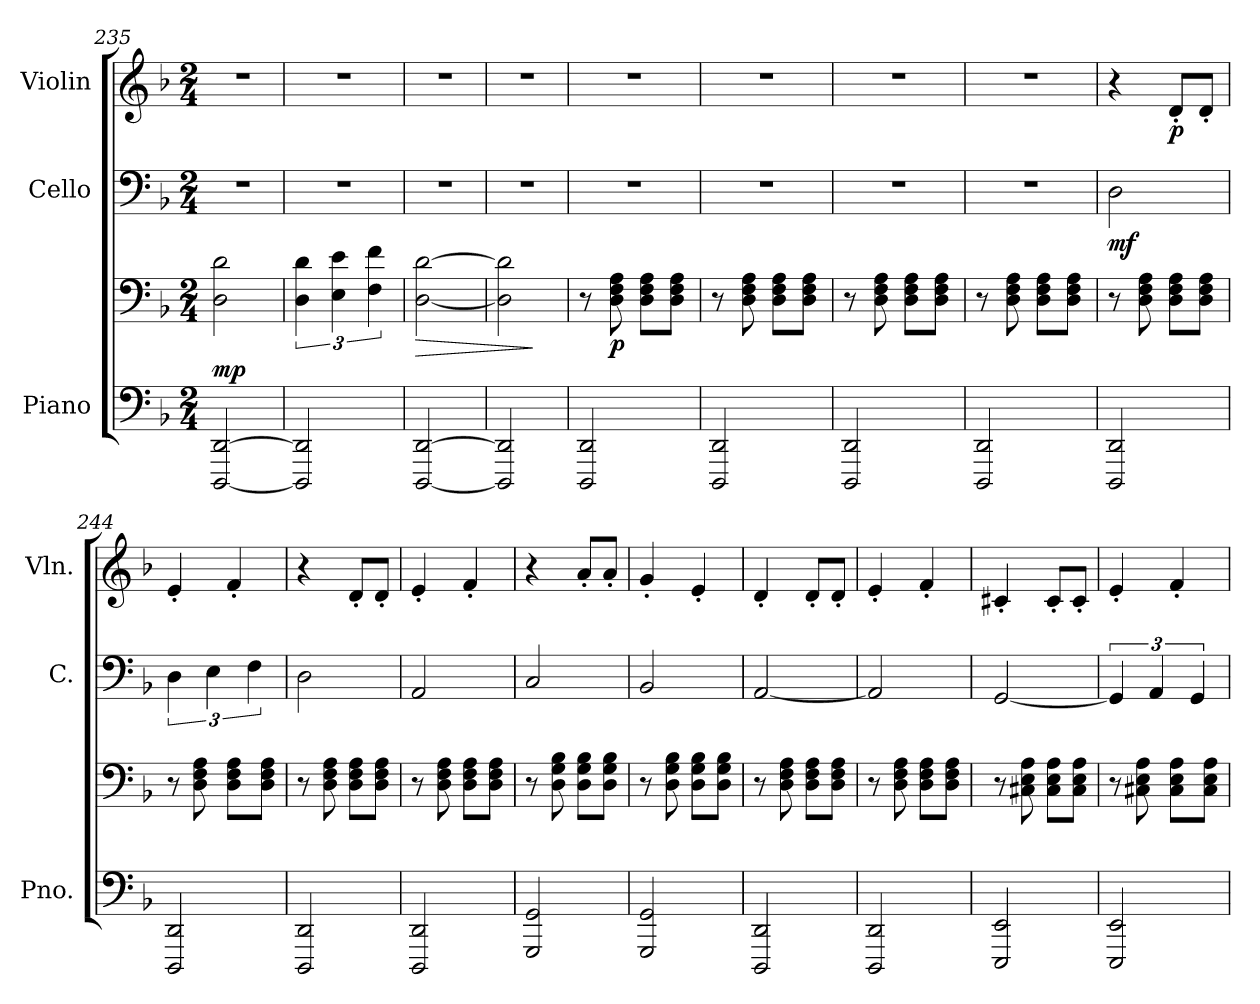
**kern	**kern	**dynam	**kern	**dynam	**kern	**dynam
*part3	*part3	*part3	*part2	*part2	*part1	*part1
*staff4	*staff3	*staff3/4	*staff2	*staff2	*staff1	*staff1
*I"Piano	*	*	*I"Cello	*	*I"Violin	*
*I'Pno.	*	*	*I'C.	*	*I'Vln.	*
*clefF4	*clefF4	*	*clefF4	*	*clefG2	*
*k[b-]	*k[b-]	*	*k[b-]	*	*k[b-]	*
*M2/4	*M2/4	*	*M2/4	*	*M2/4	*
=235	=235	=235	=235	=235	=235	=235
!	!	!LO:DY:a=2	!	!	!	!
[2DDD/ [2DD/	2D\ 2d\	mp	2r	.	2r	.
=236	=236	=236	=236	=236	=236	=236
2DDD/] 2DD/]	6D\ 6d\	.	2r	.	2r	.
.	6E\ 6e\	.	.	.	.	.
.	6F\ 6f\	.	.	.	.	.
=237	=237	=237	=237	=237	=237	=237
!	!	!LO:HP:b	!	!	!	!
[2DDD/ [2DD/	[2D\ [2d\	>	2r	.	2r	.
=238	=238	=238	=238	=238	=238	=238
2DDD/] 2DD/]	2D\] 2d\]	.	2r	.	2r	.
.	.	]	.	.	.	.
!!LO:PB:g=z
=239	=239	=239	=239	=239	=239	=239
2DDD/ 2DD/	8r	.	2r	.	2r	.
!	!	!LO:DY:b	!	!	!	!
.	8D\ 8F\ 8A\	p	.	.	.	.
.	8D\ 8F\ 8A\L	.	.	.	.	.
.	8D\ 8F\ 8A\J	.	.	.	.	.
=240	=240	=240	=240	=240	=240	=240
2DDD/ 2DD/	8r	.	2r	.	2r	.
.	8D\ 8F\ 8A\	.	.	.	.	.
.	8D\ 8F\ 8A\L	.	.	.	.	.
.	8D\ 8F\ 8A\J	.	.	.	.	.
=241	=241	=241	=241	=241	=241	=241
2DDD/ 2DD/	8r	.	2r	.	2r	.
.	8D\ 8F\ 8A\	.	.	.	.	.
.	8D\ 8F\ 8A\L	.	.	.	.	.
.	8D\ 8F\ 8A\J	.	.	.	.	.
=242	=242	=242	=242	=242	=242	=242
2DDD/ 2DD/	8r	.	2r	.	2r	.
.	8D\ 8F\ 8A\	.	.	.	.	.
.	8D\ 8F\ 8A\L	.	.	.	.	.
.	8D\ 8F\ 8A\J	.	.	.	.	.
=243	=243	=243	=243	=243	=243	=243
!	!	!	!	!LO:DY:b	!	!
2DDD/ 2DD/	8r	.	2D\	mf	4r	.
.	8D\ 8F\ 8A\	.	.	.	.	.
!	!	!	!	!	!	!LO:DY:b
.	8D\ 8F\ 8A\L	.	.	.	8d'/L	p
.	8D\ 8F\ 8A\J	.	.	.	8d'/J	.
=244	=244	=244	=244	=244	=244	=244
2DDD/ 2DD/	8r	.	6D\	.	4e'/	.
.	8D\ 8F\ 8A\	.	.	.	.	.
.	.	.	6E\	.	.	.
.	8D\ 8F\ 8A\L	.	.	.	4f'/	.
.	.	.	6F\	.	.	.
.	8D\ 8F\ 8A\J	.	.	.	.	.
=245	=245	=245	=245	=245	=245	=245
2DDD/ 2DD/	8r	.	2D\	.	4r	.
.	8D\ 8F\ 8A\	.	.	.	.	.
.	8D\ 8F\ 8A\L	.	.	.	8d'/L	.
.	8D\ 8F\ 8A\J	.	.	.	8d'/J	.
=246	=246	=246	=246	=246	=246	=246
2DDD/ 2DD/	8r	.	2AA/	.	4e'/	.
.	8D\ 8F\ 8A\	.	.	.	.	.
.	8D\ 8F\ 8A\L	.	.	.	4f'/	.
.	8D\ 8F\ 8A\J	.	.	.	.	.
=247	=247	=247	=247	=247	=247	=247
2GGG/ 2GG/	8r	.	2C/	.	4r	.
.	8D\ 8G\ 8B-\	.	.	.	.	.
.	8D\ 8G\ 8B-\L	.	.	.	8a'/L	.
.	8D\ 8G\ 8B-\J	.	.	.	8a'/J	.
=248	=248	=248	=248	=248	=248	=248
2GGG/ 2GG/	8r	.	2BB-/	.	4g'/	.
.	8D\ 8G\ 8B-\	.	.	.	.	.
.	8D\ 8G\ 8B-\L	.	.	.	4e'/	.
.	8D\ 8G\ 8B-\J	.	.	.	.	.
=249	=249	=249	=249	=249	=249	=249
2DDD/ 2DD/	8r	.	[2AA/	.	4d'/	.
.	8D\ 8F\ 8A\	.	.	.	.	.
.	8D\ 8F\ 8A\L	.	.	.	8d'/L	.
.	8D\ 8F\ 8A\J	.	.	.	8d'/J	.
=250	=250	=250	=250	=250	=250	=250
2DDD/ 2DD/	8r	.	2AA/]	.	4e'/	.
.	8D\ 8F\ 8A\	.	.	.	.	.
.	8D\ 8F\ 8A\L	.	.	.	4f'/	.
.	8D\ 8F\ 8A\J	.	.	.	.	.
!!LO:LB:g=z
=251	=251	=251	=251	=251	=251	=251
2EEE/ 2EE/	8r	.	[2GG/	.	4c#X'/	.
.	8C#X\ 8E\ 8A\	.	.	.	.	.
.	8C#\ 8E\ 8A\L	.	.	.	8c#'/L	.
.	8C#\ 8E\ 8A\J	.	.	.	8c#'/J	.
!!LO:LB:g=z
=252	=252	=252	=252	=252	=252	=252
2EEE/ 2EE/	8r	.	6GG/]	.	4e'/	.
.	8C#X\ 8E\ 8A\	.	.	.	.	.
.	.	.	6AA/	.	.	.
.	8C#\ 8E\ 8A\L	.	.	.	4f'/	.
.	.	.	6GG/	.	.	.
.	8C#\ 8E\ 8A\J	.	.	.	.	.
=	=	=	=	=	=	=
*-	*-	*-	*-	*-	*-	*-
